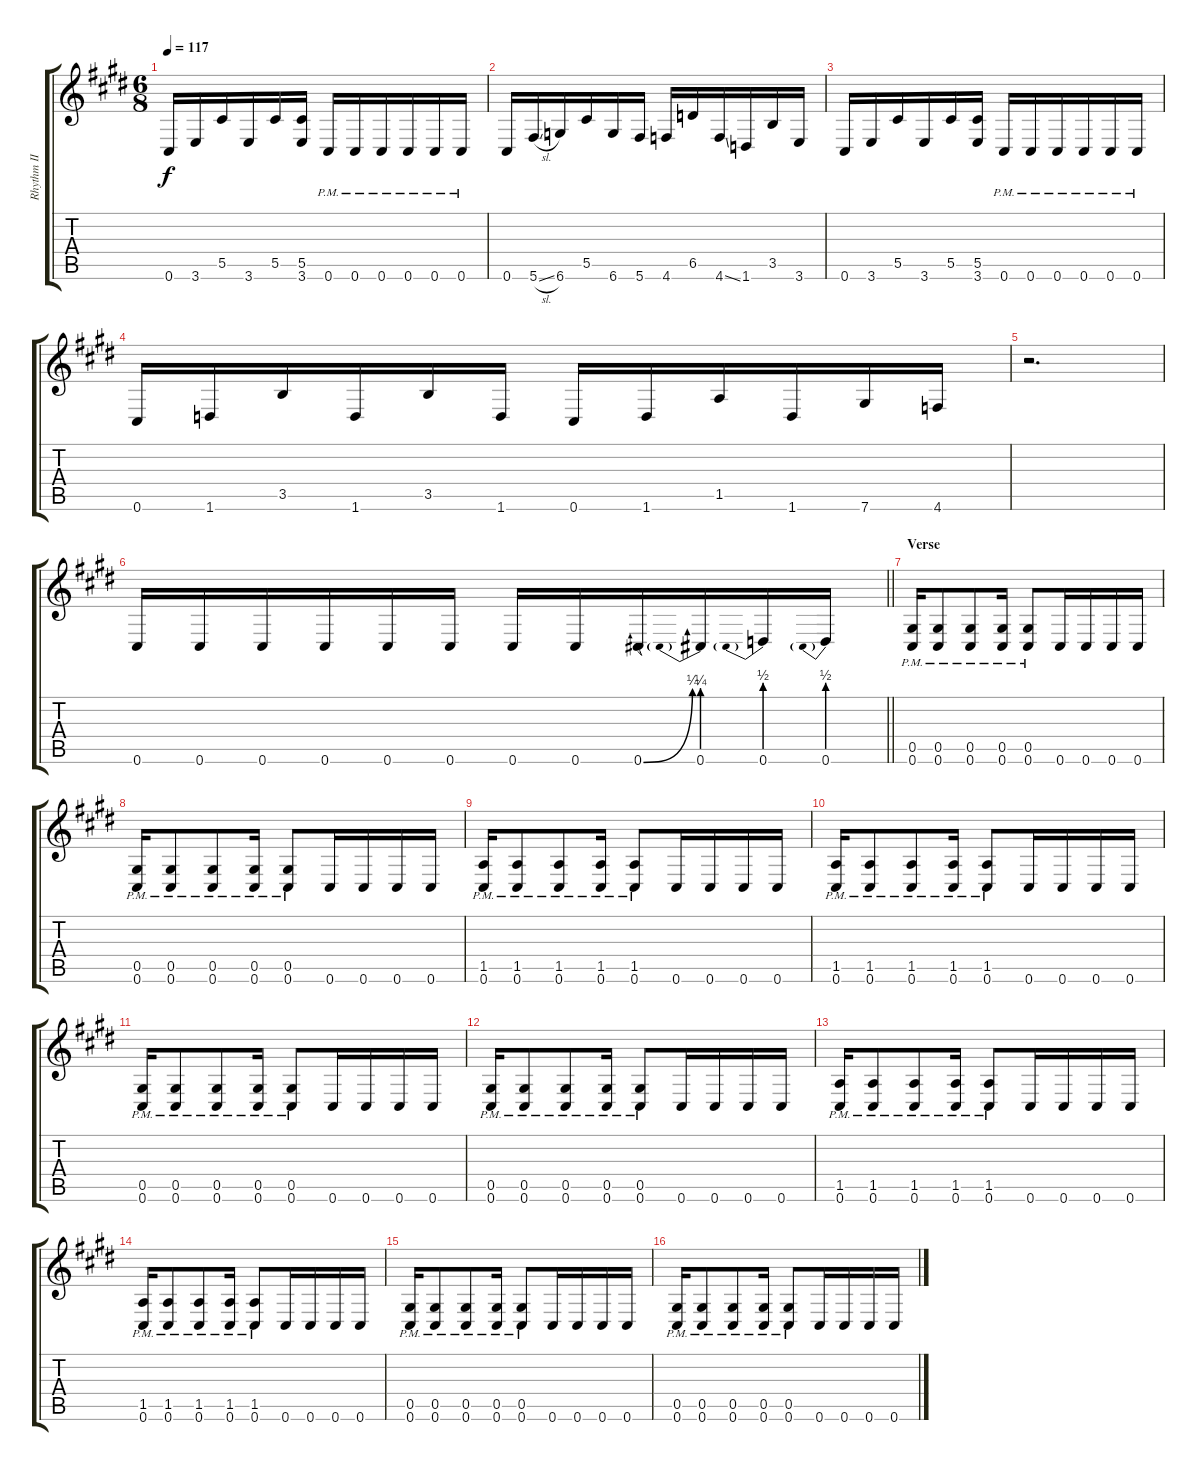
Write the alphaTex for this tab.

\track ("Rhythm II" "Rhythm II") {instrument distortionguitar}
\staff {score tabs}
\tuning (Eb4 Bb3 Gb3 Db3 Ab2 Db2) {hide}
\ts (6 8)
\tempo 117
\clef g2
\ks c#minor
0.6.16{dy f} 3.6.16 5.5.16 3.6.16 5.5.16 (5.5 3.6).16 0.6{pm}.16 0.6{pm}.16 0.6{pm}.16 0.6{pm}.16 0.6{pm}.16 0.6{pm}.16 |
0.6.16 5.6{sl}.16 6.6.16 5.5.16 6.6.16 5.6.16 4.6.16 6.5.16 4.6{ss}.16 1.6.16 3.5.16 3.6.16 |
0.6.16 3.6.16 5.5.16 3.6.16 5.5.16 (5.5 3.6).16 0.6{pm}.16 0.6{pm}.16 0.6{pm}.16 0.6{pm}.16 0.6{pm}.16 0.6{pm}.16 |
0.6.16 1.6.16 3.5.16 1.6.16 3.5.16 1.6.16 0.6.16 1.6.16 1.5.16 1.6.16 7.6.16 4.6.16 |
r.2{d} |
\barLineRight lightlight
0.6.16 0.6.16 0.6.16 0.6.16 0.6.16 0.6.16 0.6.16 0.6.16 0.6{be (bend 0 0 60 1)}.16 0.6{be (prebend 0 1 60 1)}.16 0.6{be (prebend 0 2 60 2)}.16 0.6{be (prebend 0 2 60 2)}.16 |
\section ("" "Verse")
(0.5{pm} 0.6{pm}).16 (0.5{pm} 0.6{pm}).8 (0.5{pm} 0.6{pm}).8 (0.5{pm} 0.6{pm}).16 (0.5{pm} 0.6{pm}).8 0.6.16 0.6.16 0.6.16 0.6.16 |
(0.5{pm} 0.6{pm}).16 (0.5{pm} 0.6{pm}).8 (0.5{pm} 0.6{pm}).8 (0.5{pm} 0.6{pm}).16 (0.5{pm} 0.6{pm}).8 0.6.16 0.6.16 0.6.16 0.6.16 |
(1.5{pm} 0.6{pm}).16 (1.5{pm} 0.6{pm}).8 (1.5{pm} 0.6{pm}).8 (1.5{pm} 0.6{pm}).16 (1.5{pm} 0.6{pm}).8 0.6.16 0.6.16 0.6.16 0.6.16 |
(1.5{pm} 0.6{pm}).16 (1.5{pm} 0.6{pm}).8 (1.5{pm} 0.6{pm}).8 (1.5{pm} 0.6{pm}).16 (1.5{pm} 0.6{pm}).8 0.6.16 0.6.16 0.6.16 0.6.16 |
(0.5{pm} 0.6{pm}).16 (0.5{pm} 0.6{pm}).8 (0.5{pm} 0.6{pm}).8 (0.5{pm} 0.6{pm}).16 (0.5{pm} 0.6{pm}).8 0.6.16 0.6.16 0.6.16 0.6.16 |
(0.5{pm} 0.6{pm}).16 (0.5{pm} 0.6{pm}).8 (0.5{pm} 0.6{pm}).8 (0.5{pm} 0.6{pm}).16 (0.5{pm} 0.6{pm}).8 0.6.16 0.6.16 0.6.16 0.6.16 |
(1.5{pm} 0.6{pm}).16 (1.5{pm} 0.6{pm}).8 (1.5{pm} 0.6{pm}).8 (1.5{pm} 0.6{pm}).16 (1.5{pm} 0.6{pm}).8 0.6.16 0.6.16 0.6.16 0.6.16 |
(1.5{pm} 0.6{pm}).16 (1.5{pm} 0.6{pm}).8 (1.5{pm} 0.6{pm}).8 (1.5{pm} 0.6{pm}).16 (1.5{pm} 0.6{pm}).8 0.6.16 0.6.16 0.6.16 0.6.16 |
(0.5{pm} 0.6{pm}).16 (0.5{pm} 0.6{pm}).8 (0.5{pm} 0.6{pm}).8 (0.5{pm} 0.6{pm}).16 (0.5{pm} 0.6{pm}).8 0.6.16 0.6.16 0.6.16 0.6.16 |
(0.5{pm} 0.6{pm}).16 (0.5{pm} 0.6{pm}).8 (0.5{pm} 0.6{pm}).8 (0.5{pm} 0.6{pm}).16 (0.5{pm} 0.6{pm}).8 0.6.16 0.6.16 0.6.16 0.6.16
